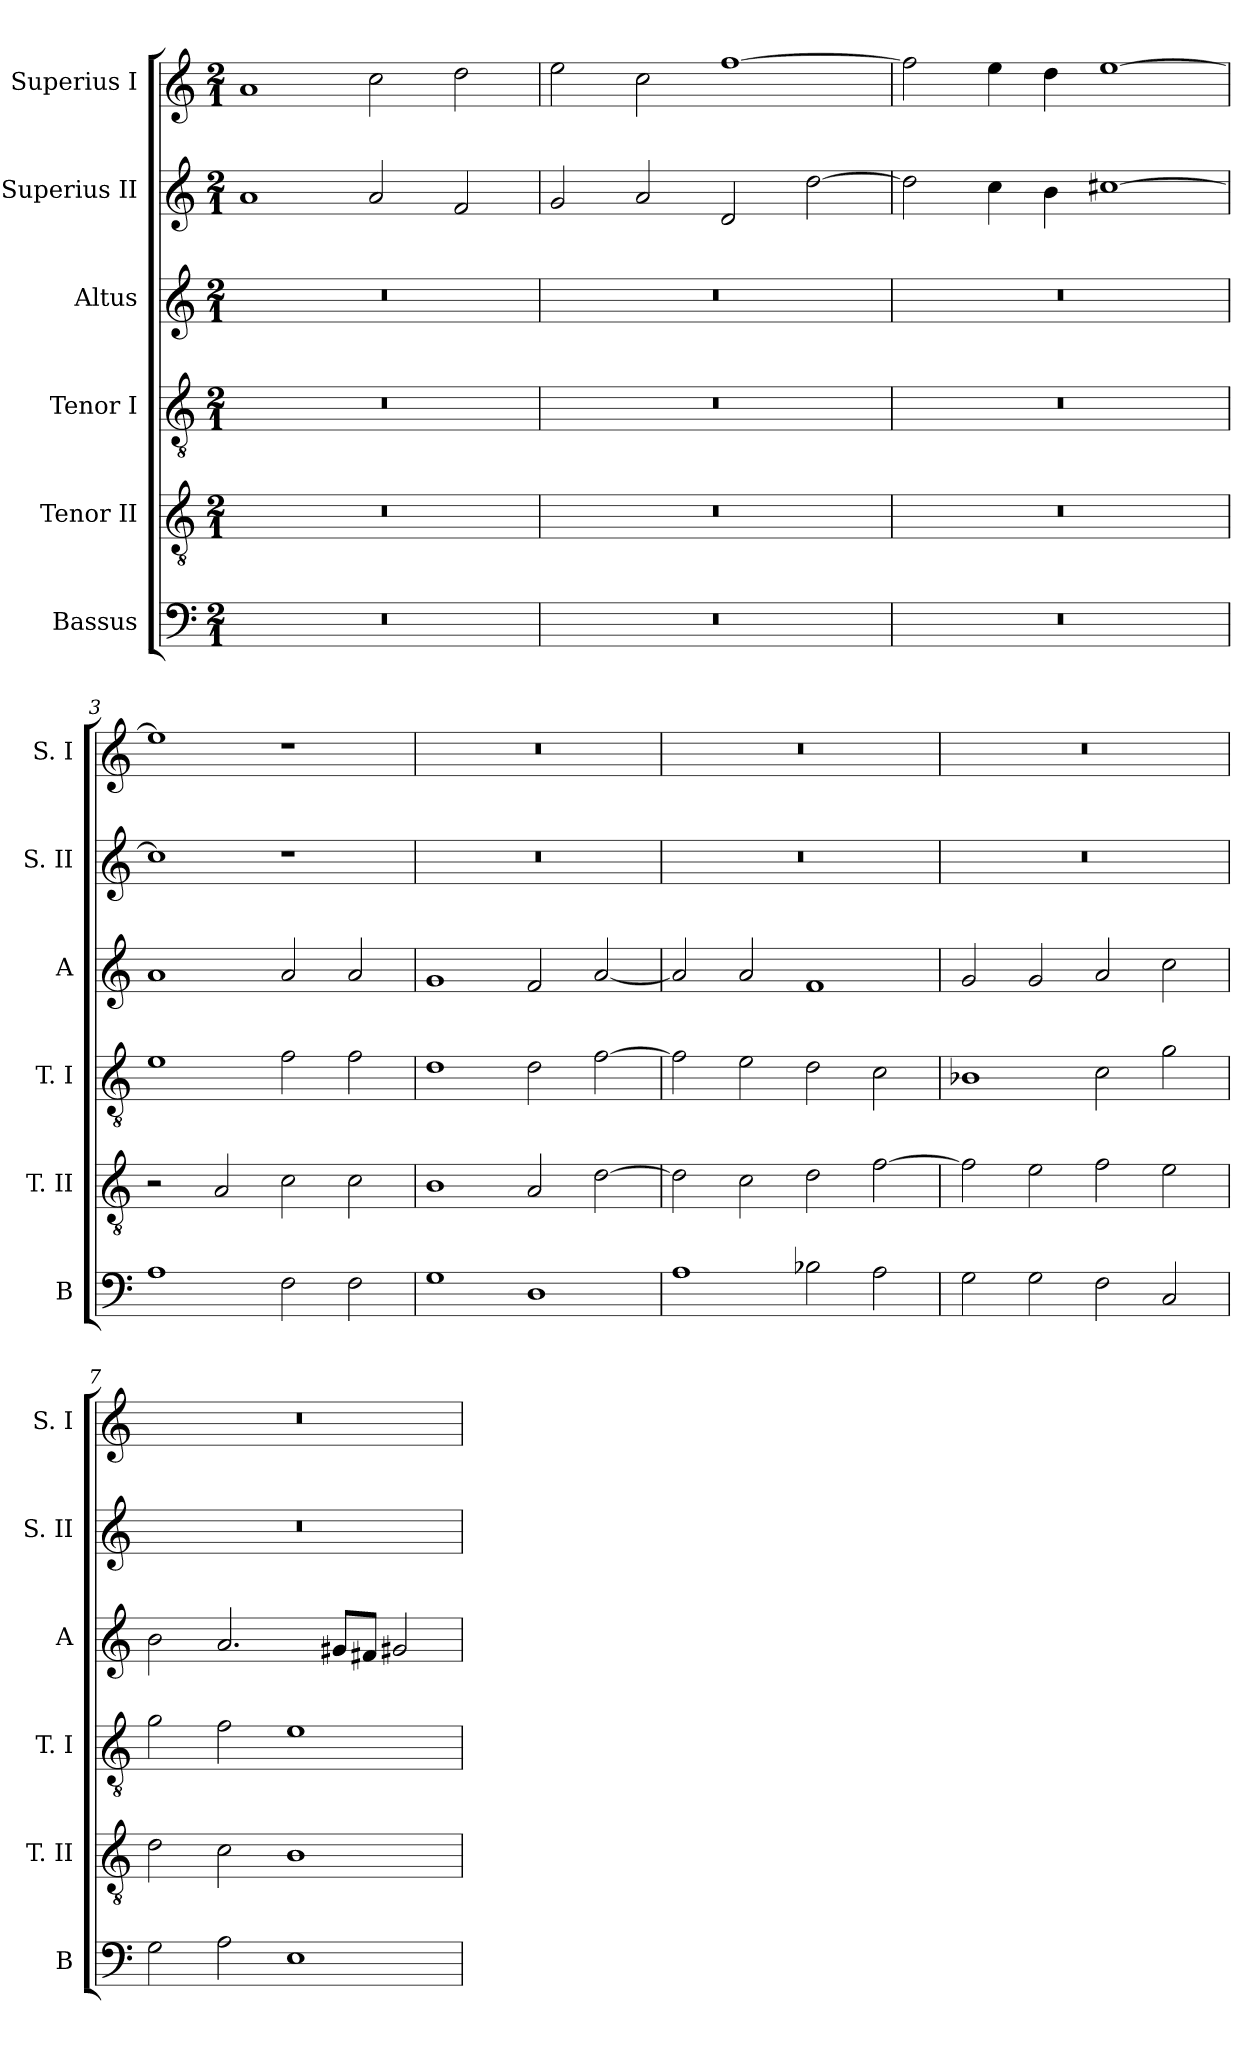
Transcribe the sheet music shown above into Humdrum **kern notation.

**kern	**kern	**kern	**kern	**kern	**kern
*part6	*part5	*part4	*part3	*part2	*part1
*staff6	*staff5	*staff4	*staff3	*staff2	*staff1
*I"Bassus	*I"Tenor II	*I"Tenor I	*I"Altus	*I"Superius II	*I"Superius I
*I'B	*I'T. II	*I'T. I	*I'A	*I'S. II	*I'S. I
*clefF4	*clefGv2	*clefGv2	*clefG2	*clefG2	*clefG2
*k[]	*k[]	*k[]	*k[]	*k[]	*k[]
*C:	*C:	*C:	*C:	*C:	*C:
*M2/1	*M2/1	*M2/1	*M2/1	*M2/1	*M2/1
=	=	=	=	=	=
0r	0r	0r	0r	1a	1a
.	.	.	.	2a	2cc
.	.	.	.	2f	2dd
=1	=1	=1	=1	=1	=1
0r	0r	0r	0r	2g	2ee
.	.	.	.	2a	2cc
.	.	.	.	2d	[1ff
.	.	.	.	[2dd	.
=2	=2	=2	=2	=2	=2
0r	0r	0r	0r	2dd]	2ff]
.	.	.	.	4cc	4ee
.	.	.	.	4b	4dd
.	.	.	.	[1cc#X	[1ee
=3	=3	=3	=3	=3	=3
1A	2r	1e	1a	1cc#]	1ee]
.	2A	.	.	.	.
2F	2c	2f	2a	1r	1r
2F	2c	2f	2a	.	.
=4	=4	=4	=4	=4	=4
1G	1B	1d	1g	0r	0r
1D	2A	2d	2f	.	.
.	[2d	[2f	[2a	.	.
=5	=5	=5	=5	=5	=5
1A	2d]	2f]	2a]	0r	0r
.	2c	2e	2a	.	.
2B-X	2d	2d	1f	.	.
2A	[2f	2c	.	.	.
=6	=6	=6	=6	=6	=6
2G	2f]	1B-X	2g	0r	0r
2G	2e	.	2g	.	.
2F	2f	2c	2a	.	.
2C	2e	2g	2cc	.	.
=7	=7	=7	=7	=7	=7
2G	2d	2g	2b	0r	0r
2A	2c	2f	2.a	.	.
1E	1B	1e	.	.	.
.	.	.	8g#XL	.	.
.	.	.	8f#XJ	.	.
.	.	.	2g#X	.	.
=	=	=	=	=	=
*-	*-	*-	*-	*-	*-
